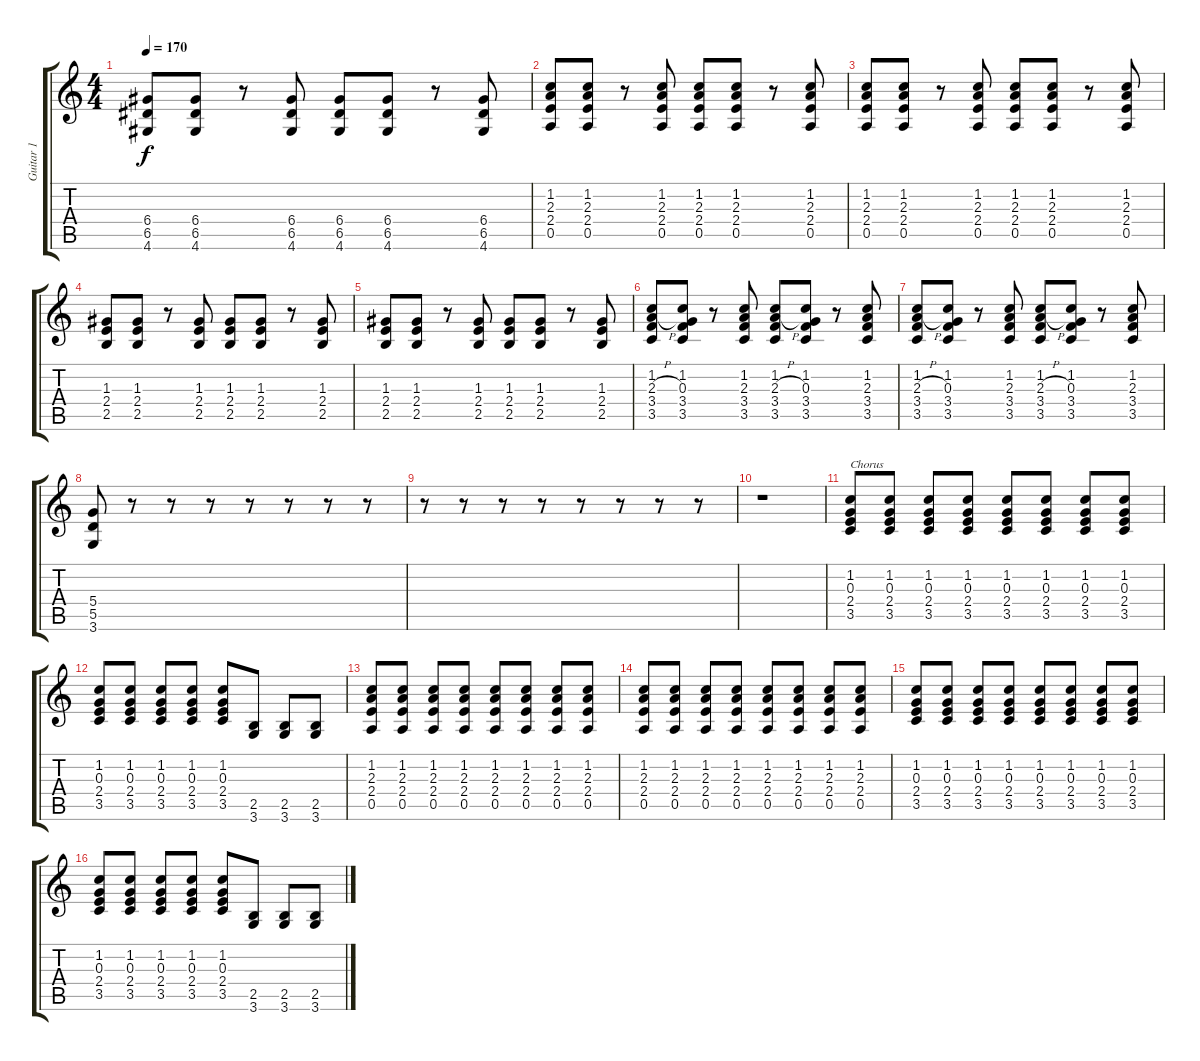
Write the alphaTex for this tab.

\track ("Guitar 1" "Guitar 1") {instrument electricguitarclean}
\staff {score tabs}
\tuning (E4 B3 G3 D3 A2 E2) {hide}
\ts (4 4)
\tempo 170
\clef g2
\ks c
(6.4 6.5 4.6).8{dy f} (6.4 6.5 4.6).8 r.8 (6.4 6.5 4.6).8 (6.4 6.5 4.6).8 (6.4 6.5 4.6).8 r.8 (6.4 6.5 4.6).8 |
(1.2 2.3 2.4 0.5).8 (1.2 2.3 2.4 0.5).8 r.8 (1.2 2.3 2.4 0.5).8 (1.2 2.3 2.4 0.5).8 (1.2 2.3 2.4 0.5).8 r.8 (1.2 2.3 2.4 0.5).8 |
(1.2 2.3 2.4 0.5).8 (1.2 2.3 2.4 0.5).8 r.8 (1.2 2.3 2.4 0.5).8 (1.2 2.3 2.4 0.5).8 (1.2 2.3 2.4 0.5).8 r.8 (1.2 2.3 2.4 0.5).8 |
(1.3 2.4 2.5).8 (1.3 2.4 2.5).8 r.8 (1.3 2.4 2.5).8 (1.3 2.4 2.5).8 (1.3 2.4 2.5).8 r.8 (1.3 2.4 2.5).8 |
(1.3 2.4 2.5).8 (1.3 2.4 2.5).8 r.8 (1.3 2.4 2.5).8 (1.3 2.4 2.5).8 (1.3 2.4 2.5).8 r.8 (1.3 2.4 2.5).8 |
(1.2 2.3{h} 3.4 3.5).8 (1.2 0.3 3.4 3.5).8 r.8 (1.2 2.3 3.4 3.5).8 (1.2 2.3{h} 3.4 3.5).8 (1.2 0.3 3.4 3.5).8 r.8 (1.2 2.3 3.4 3.5).8 |
(1.2 2.3{h} 3.4 3.5).8 (1.2 0.3 3.4 3.5).8 r.8 (1.2 2.3 3.4 3.5).8 (1.2 2.3{h} 3.4 3.5).8 (1.2 0.3 3.4 3.5).8 r.8 (1.2 2.3 3.4 3.5).8 |
(5.4 5.5 3.6).8 r.8 r.8 r.8 r.8 r.8 r.8 r.8 |
r.8 r.8 r.8 r.8 r.8 r.8 r.8 r.8 |
r.1 |
(1.2 0.3 2.4 3.5).8{txt "Chorus" volume 16 instrument distortionguitar} (1.2 0.3 2.4 3.5).8 (1.2 0.3 2.4 3.5).8 (1.2 0.3 2.4 3.5).8 (1.2 0.3 2.4 3.5).8 (1.2 0.3 2.4 3.5).8 (1.2 0.3 2.4 3.5).8 (1.2 0.3 2.4 3.5).8 |
(1.2 0.3 2.4 3.5).8 (1.2 0.3 2.4 3.5).8 (1.2 0.3 2.4 3.5).8 (1.2 0.3 2.4 3.5).8 (1.2 0.3 2.4 3.5).8 (2.5 3.6).8 (2.5 3.6).8 (2.5 3.6).8 |
(1.2 2.3 2.4 0.5).8 (1.2 2.3 2.4 0.5).8 (1.2 2.3 2.4 0.5).8 (1.2 2.3 2.4 0.5).8 (1.2 2.3 2.4 0.5).8 (1.2 2.3 2.4 0.5).8 (1.2 2.3 2.4 0.5).8 (1.2 2.3 2.4 0.5).8 |
(1.2 2.3 2.4 0.5).8 (1.2 2.3 2.4 0.5).8 (1.2 2.3 2.4 0.5).8 (1.2 2.3 2.4 0.5).8 (1.2 2.3 2.4 0.5).8 (1.2 2.3 2.4 0.5).8 (1.2 2.3 2.4 0.5).8 (1.2 2.3 2.4 0.5).8 |
(1.2 0.3 2.4 3.5).8 (1.2 0.3 2.4 3.5).8 (1.2 0.3 2.4 3.5).8 (1.2 0.3 2.4 3.5).8 (1.2 0.3 2.4 3.5).8 (1.2 0.3 2.4 3.5).8 (1.2 0.3 2.4 3.5).8 (1.2 0.3 2.4 3.5).8 |
(1.2 0.3 2.4 3.5).8 (1.2 0.3 2.4 3.5).8 (1.2 0.3 2.4 3.5).8 (1.2 0.3 2.4 3.5).8 (1.2 0.3 2.4 3.5).8 (2.5 3.6).8 (2.5 3.6).8 (2.5 3.6).8
